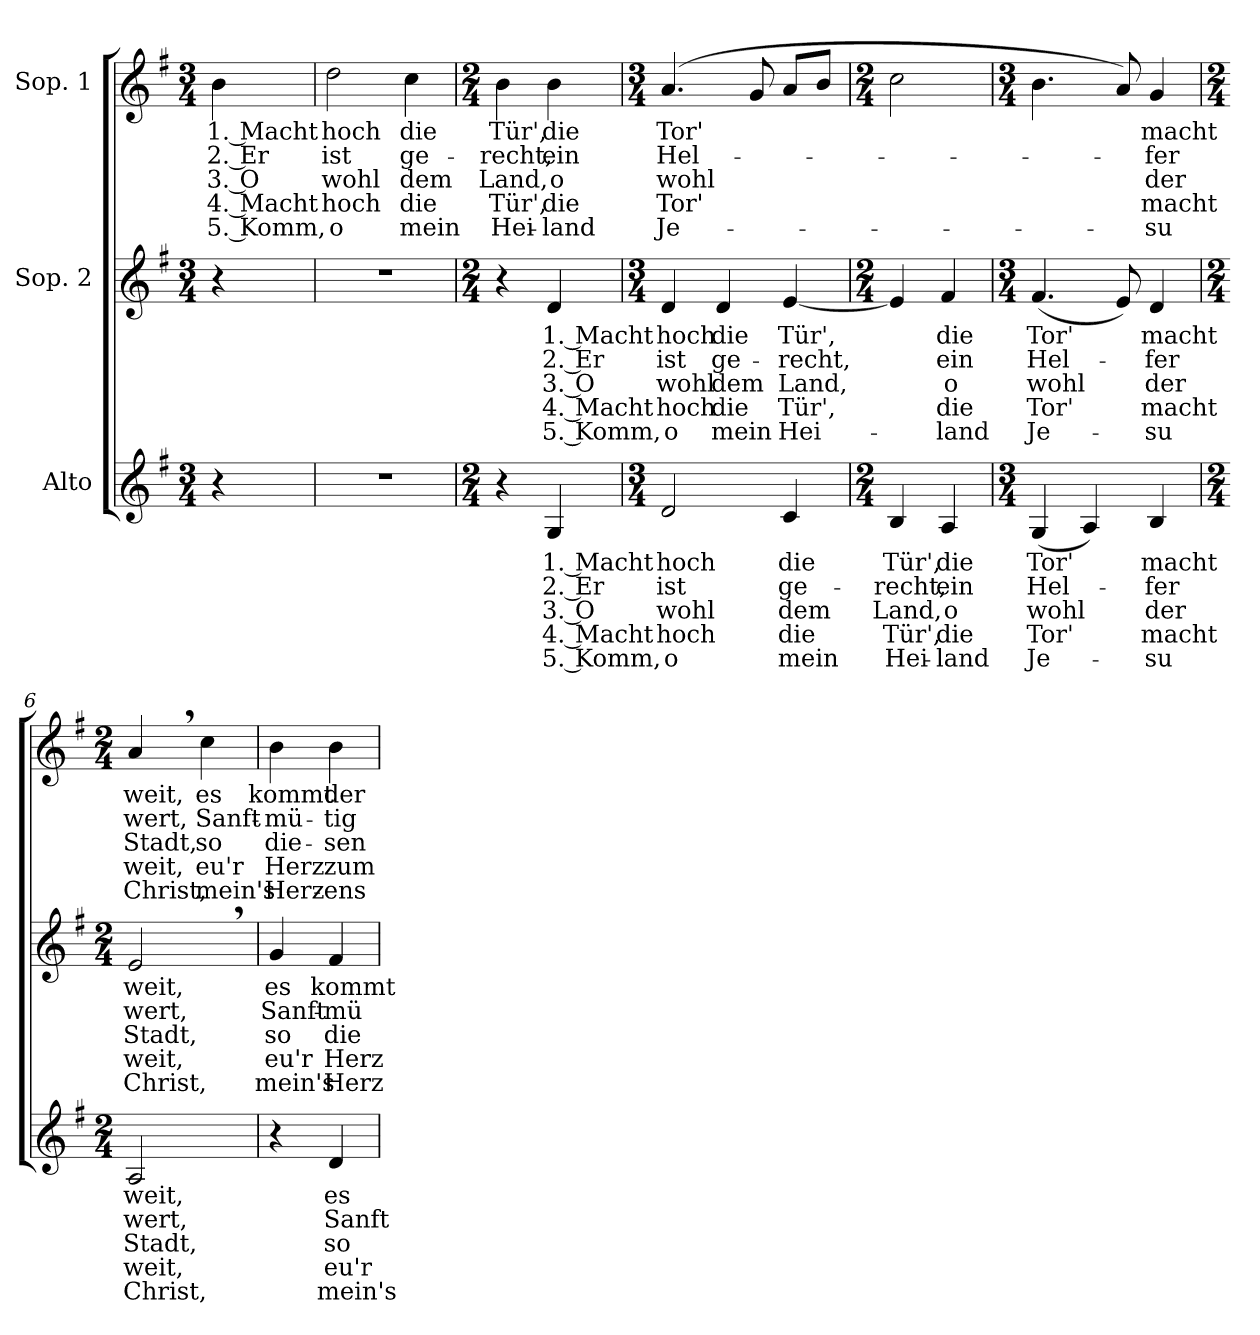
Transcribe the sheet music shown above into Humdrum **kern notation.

**kern	**text	**text	**text	**text	**text	**kern	**text	**text	**text	**text	**text	**kern	**text	**text	**text	**text	**text
*part3	*part3	*part3	*part3	*part3	*part3	*part2	*part2	*part2	*part2	*part2	*part2	*part1	*part1	*part1	*part1	*part1	*part1
*staff3	*staff3	*staff3	*staff3	*staff3	*staff3	*staff2	*staff2	*staff2	*staff2	*staff2	*staff2	*staff1	*staff1	*staff1	*staff1	*staff1	*staff1
*I"Alto	*	*	*	*	*	*I"Sop. 2	*	*	*	*	*	*I"Sop. 1	*	*	*	*	*
*clefG2	*	*	*	*	*	*clefG2	*	*	*	*	*	*clefG2	*	*	*	*	*
*k[f#]	*	*	*	*	*	*k[f#]	*	*	*	*	*	*k[f#]	*	*	*	*	*
*G:	*	*	*	*	*	*G:	*	*	*	*	*	*G:	*	*	*	*	*
*M3/4	*	*	*	*	*	*M3/4	*	*	*	*	*	*M3/4	*	*	*	*	*
=	=	=	=	=	=	=	=	=	=	=	=	=	=	=	=	=	=
!	!	!	!	!	!	!	!	!	!	!	!	!	!LO:LY:b	!LO:LY:b	!LO:LY:b	!LO:LY:b	!LO:LY:b
4r	.	.	.	.	.	4r	.	.	.	.	.	4b\	1. Macht	2. Er	3. O	4. Macht	5. Komm,
=1	=1	=1	=1	=1	=1	=1	=1	=1	=1	=1	=1	=1	=1	=1	=1	=1	=1
!	!	!	!	!	!	!	!	!	!	!	!	!	!LO:LY:b	!LO:LY:b	!LO:LY:b	!LO:LY:b	!LO:LY:b
2.r	.	.	.	.	.	2.r	.	.	.	.	.	2dd\	hoch	ist	wohl	hoch	o
!	!	!	!	!	!	!	!	!	!	!	!	!	!LO:LY:b	!LO:LY:b	!LO:LY:b	!LO:LY:b	!LO:LY:b
.	.	.	.	.	.	.	.	.	.	.	.	4cc\	die	ge-	dem	die	mein
=2	=2	=2	=2	=2	=2	=2	=2	=2	=2	=2	=2	=2	=2	=2	=2	=2	=2
*M2/4	*	*	*	*	*	*M2/4	*	*	*	*	*	*M2/4	*	*	*	*	*
!	!	!	!	!	!	!	!	!	!	!	!	!	!LO:LY:b	!LO:LY:b	!LO:LY:b	!LO:LY:b	!LO:LY:b
4r	.	.	.	.	.	4r	.	.	.	.	.	4b\	Tür',	-recht,	Land,	Tür',	Hei-
!	!LO:LY:b	!LO:LY:b	!LO:LY:b	!LO:LY:b	!LO:LY:b	!	!	!	!	!	!	!	!	!	!	!	!
!	!	!	!	!	!	!	!LO:LY:b	!LO:LY:b	!LO:LY:b	!LO:LY:b	!LO:LY:b	!	!	!	!	!	!
!	!	!	!	!	!	!	!	!	!	!	!	!	!LO:LY:b	!LO:LY:b	!LO:LY:b	!LO:LY:b	!LO:LY:b
4G/	1. Macht	2. Er	3. O	4. Macht	5. Komm,	4d/	1. Macht	2. Er	3. O	4. Macht	5. Komm,	4b\	die	ein	o	die	-land
=3	=3	=3	=3	=3	=3	=3	=3	=3	=3	=3	=3	=3	=3	=3	=3	=3	=3
*M3/4	*	*	*	*	*	*M3/4	*	*	*	*	*	*M3/4	*	*	*	*	*
!	!LO:LY:b	!LO:LY:b	!LO:LY:b	!LO:LY:b	!LO:LY:b	!	!	!	!	!	!	!	!	!	!	!	!
!	!	!	!	!	!	!	!LO:LY:b	!LO:LY:b	!LO:LY:b	!LO:LY:b	!LO:LY:b	!	!	!	!	!	!
!	!	!	!	!	!	!	!	!	!	!	!	!	!LO:LY:b	!LO:LY:b	!LO:LY:b	!LO:LY:b	!LO:LY:b
2d/	hoch	ist	wohl	hoch	o	4d/	hoch	ist	wohl	hoch	o	(4.a/	Tor'	Hel-	wohl	Tor'	Je-
!	!	!	!	!	!	!	!LO:LY:b	!LO:LY:b	!LO:LY:b	!LO:LY:b	!LO:LY:b	!	!	!	!	!	!
.	.	.	.	.	.	4d/	die	ge-	dem	die	mein	.	.	.	.	.	.
.	.	.	.	.	.	.	.	.	.	.	.	8g/	.	.	.	.	.
!	!LO:LY:b	!LO:LY:b	!LO:LY:b	!LO:LY:b	!LO:LY:b	!	!	!	!	!	!	!	!	!	!	!	!
!	!	!	!	!	!	!	!LO:LY:b	!LO:LY:b	!LO:LY:b	!LO:LY:b	!LO:LY:b	!	!	!	!	!	!
4c/	die	ge-	dem	die	mein	[4e/	Tür',	-recht,	Land,	Tür',	Hei-	8a/L	.	.	.	.	.
.	.	.	.	.	.	.	.	.	.	.	.	8b/J	.	.	.	.	.
=4	=4	=4	=4	=4	=4	=4	=4	=4	=4	=4	=4	=4	=4	=4	=4	=4	=4
*M2/4	*	*	*	*	*	*M2/4	*	*	*	*	*	*M2/4	*	*	*	*	*
!	!LO:LY:b	!LO:LY:b	!LO:LY:b	!LO:LY:b	!LO:LY:b	!	!	!	!	!	!	!	!	!	!	!	!
4B/	Tür',	-recht,	Land,	Tür',	Hei-	4e/]	.	.	.	.	.	2cc\	.	.	.	.	.
!	!LO:LY:b	!LO:LY:b	!LO:LY:b	!LO:LY:b	!LO:LY:b	!	!	!	!	!	!	!	!	!	!	!	!
!	!	!	!	!	!	!	!LO:LY:b	!LO:LY:b	!LO:LY:b	!LO:LY:b	!LO:LY:b	!	!	!	!	!	!
4A/	die	ein	o	die	-land	4f#/	die	ein	o	die	-land	.	.	.	.	.	.
!!LO:LB:g=z
=5	=5	=5	=5	=5	=5	=5	=5	=5	=5	=5	=5	=5	=5	=5	=5	=5	=5
*M3/4	*	*	*	*	*	*M3/4	*	*	*	*	*	*M3/4	*	*	*	*	*
!	!LO:LY:b	!LO:LY:b	!LO:LY:b	!LO:LY:b	!LO:LY:b	!	!	!	!	!	!	!	!	!	!	!	!
!	!	!	!	!	!	!	!LO:LY:b	!LO:LY:b	!LO:LY:b	!LO:LY:b	!LO:LY:b	!	!	!	!	!	!
(<4G/	Tor'	Hel-	wohl	Tor'	Je-	(<4.f#/	Tor'	Hel-	wohl	Tor'	Je-	4.b\	.	.	.	.	.
4A/)	.	.	.	.	.	.	.	.	.	.	.	.	.	.	.	.	.
.	.	.	.	.	.	8e/)	.	.	.	.	.	8a/)	.	.	.	.	.
!	!LO:LY:b	!LO:LY:b	!LO:LY:b	!LO:LY:b	!LO:LY:b	!	!	!	!	!	!	!	!	!	!	!	!
!	!	!	!	!	!	!	!LO:LY:b	!LO:LY:b	!LO:LY:b	!LO:LY:b	!LO:LY:b	!	!	!	!	!	!
!	!	!	!	!	!	!	!	!	!	!	!	!	!LO:LY:b	!LO:LY:b	!LO:LY:b	!LO:LY:b	!LO:LY:b
4B/	macht	-fer	der	macht	-su	4d/	macht	-fer	der	macht	-su	4g/	macht	-fer	der	macht	-su
=6	=6	=6	=6	=6	=6	=6	=6	=6	=6	=6	=6	=6	=6	=6	=6	=6	=6
*M2/4	*	*	*	*	*	*M2/4	*	*	*	*	*	*M2/4	*	*	*	*	*
!	!LO:LY:b	!LO:LY:b	!LO:LY:b	!LO:LY:b	!LO:LY:b	!	!	!	!	!	!	!	!	!	!	!	!
!	!	!	!	!	!	!	!LO:LY:b	!LO:LY:b	!LO:LY:b	!LO:LY:b	!LO:LY:b	!	!	!	!	!	!
!	!	!	!	!	!	!	!	!	!	!	!	!	!LO:LY:b	!LO:LY:b	!LO:LY:b	!LO:LY:b	!LO:LY:b
2A/	weit,	wert,	Stadt,	weit,	Christ,	2e,>/	weit,	wert,	Stadt,	weit,	Christ,	4a,>/	weit,	wert,	Stadt,	weit,	Christ,
!	!	!	!	!	!	!	!	!	!	!	!	!	!LO:LY:b	!LO:LY:b	!LO:LY:b	!LO:LY:b	!LO:LY:b
.	.	.	.	.	.	.	.	.	.	.	.	4cc\	es	Sanft-	so	eu'r	mein's
=7	=7	=7	=7	=7	=7	=7	=7	=7	=7	=7	=7	=7	=7	=7	=7	=7	=7
!	!	!	!	!	!	!	!LO:LY:b	!LO:LY:b	!LO:LY:b	!LO:LY:b	!LO:LY:b	!	!	!	!	!	!
!	!	!	!	!	!	!	!	!	!	!	!	!	!LO:LY:b	!LO:LY:b	!LO:LY:b	!LO:LY:b	!LO:LY:b
4r	.	.	.	.	.	4g/	es	Sanft-	so	eu'r	mein's	4b\	kommt	-mü-	die-	Herz	Herz-
!	!LO:LY:b	!LO:LY:b	!LO:LY:b	!LO:LY:b	!LO:LY:b	!	!	!	!	!	!	!	!	!	!	!	!
!	!	!	!	!	!	!	!LO:LY:b	!LO:LY:b	!LO:LY:b	!LO:LY:b	!LO:LY:b	!	!	!	!	!	!
!	!	!	!	!	!	!	!	!	!	!	!	!	!LO:LY:b	!LO:LY:b	!LO:LY:b	!LO:LY:b	!LO:LY:b
4d/	es	Sanft-	so	eu'r	mein's	4f#/	kommt	-mü-	die-	Herz	Herz-	4b\	der	-tig-	-sen	zum	-ens
=	=	=	=	=	=	=	=	=	=	=	=	=	=	=	=	=	=
*-	*-	*-	*-	*-	*-	*-	*-	*-	*-	*-	*-	*-	*-	*-	*-	*-	*-
